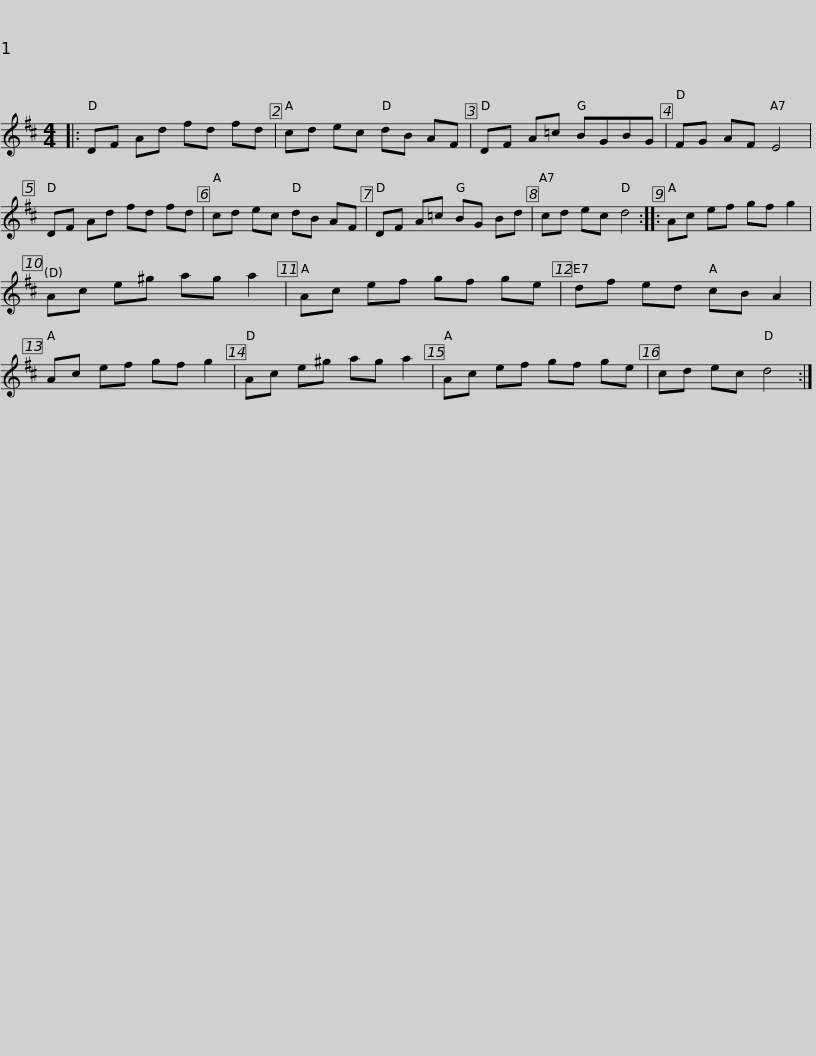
X:1
L:1/8
M:4/4
I:linebreak $
K:D
V:1 treble
V:1
|: DF Ad fd fd | cd ec dB AF | DF A=c BGBG | FG AF E4 | DF Ad fd fd |$ %5
 cd ec dB AF | DF A=c BG Bd | cd ec d4 :: Ac ef gf g2 | Ac e^g ag a2 |$ %10
 Ac ef gf ge | df ed cB A2 | Ac ef gf g2 | Ac e^g ag a2 | Ac ef gf ge | %15
 cd ec d4 :| %16
